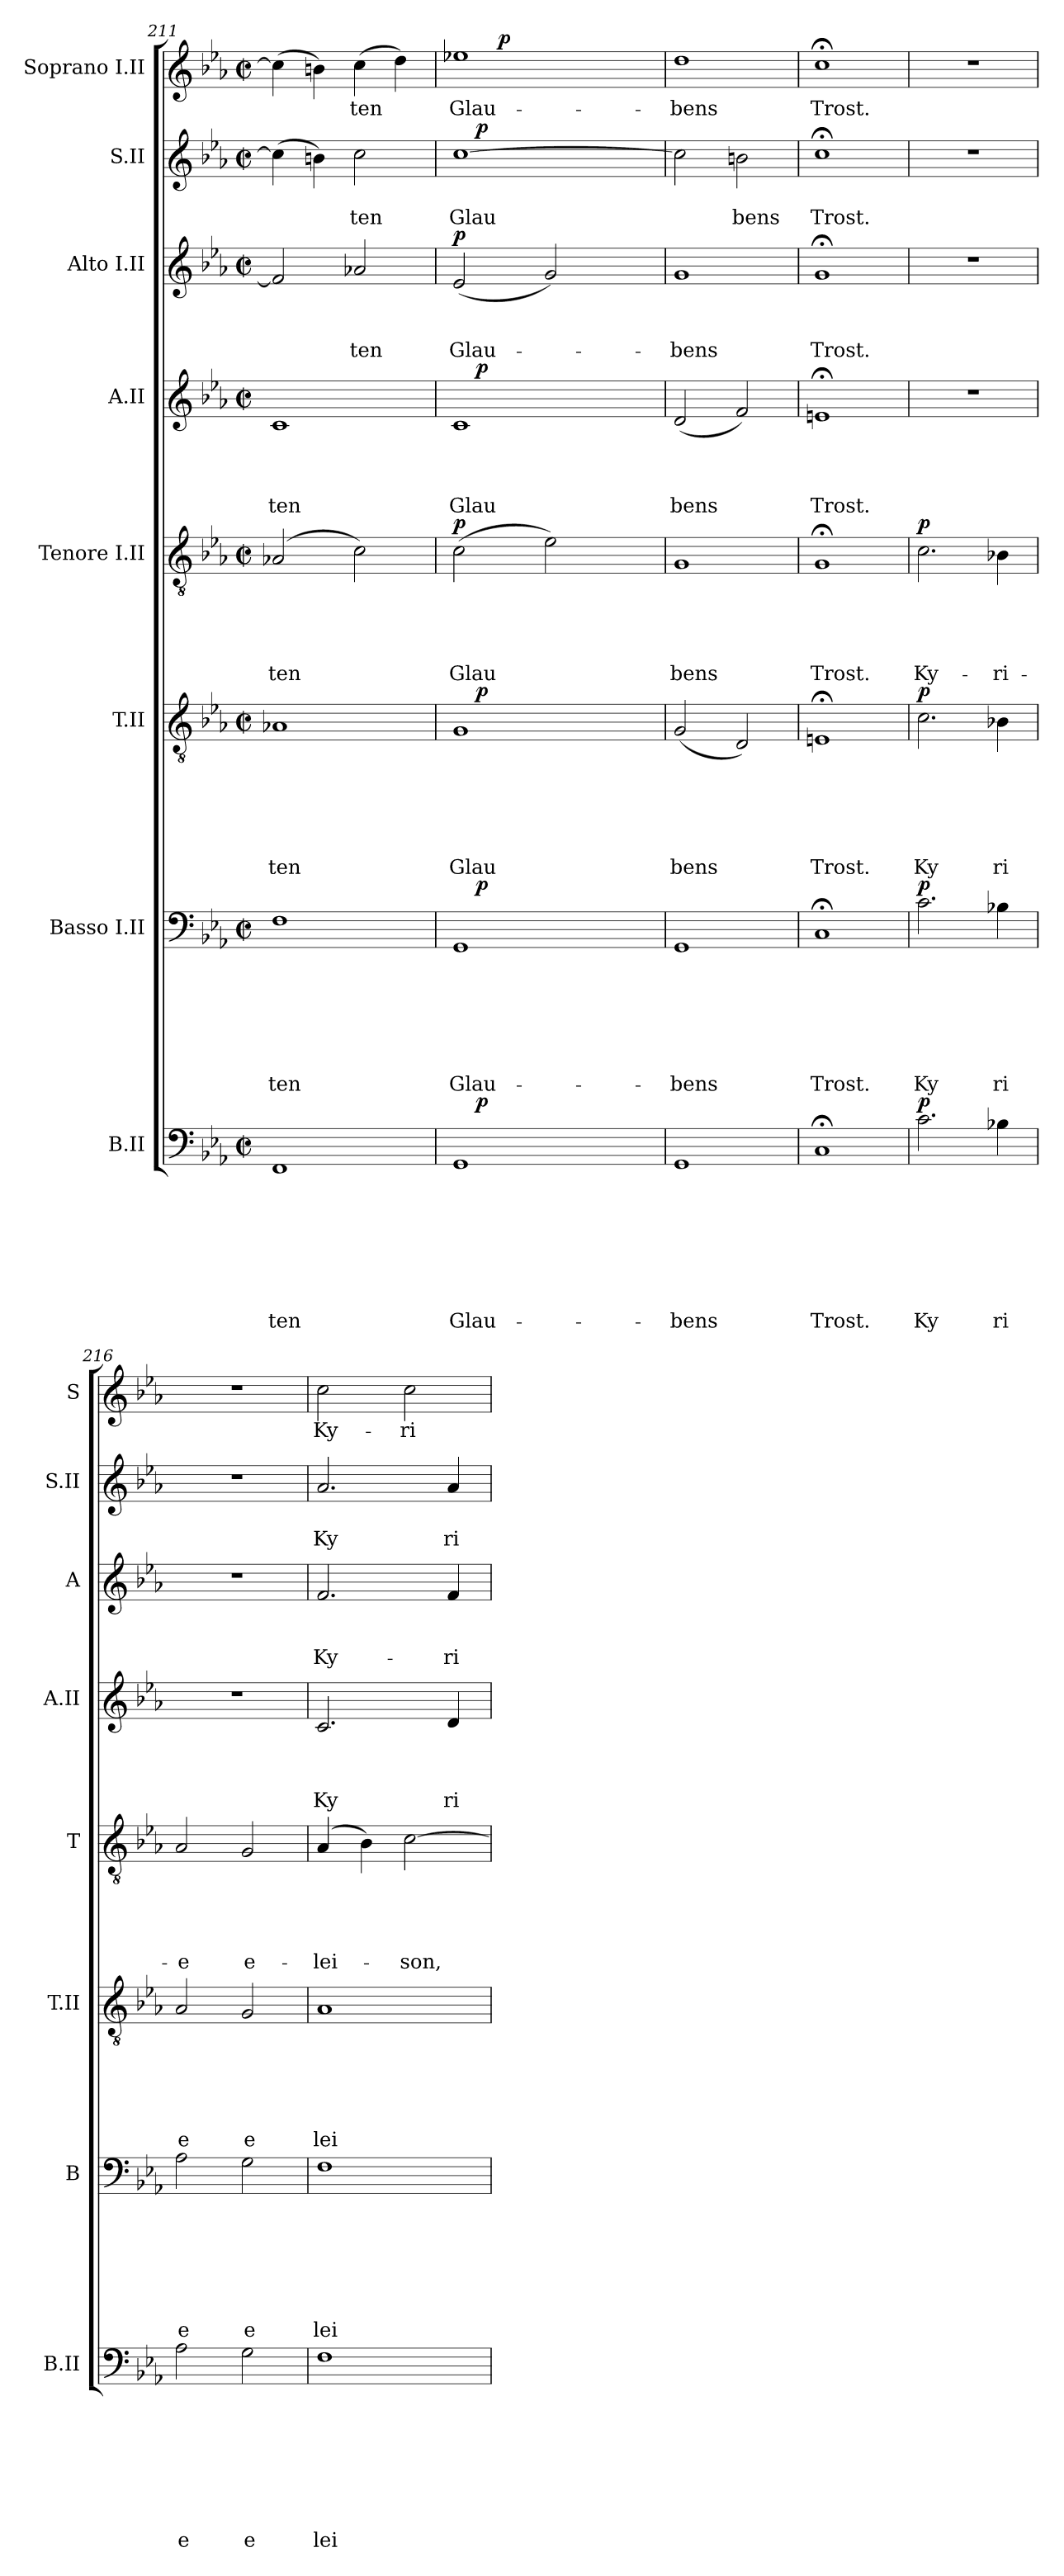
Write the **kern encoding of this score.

**kern	**text	**text	**text	**text	**text	**text	**text	**text	**dynam	**kern	**text	**text	**text	**text	**text	**text	**text	**dynam	**kern	**text	**text	**text	**text	**text	**text	**dynam	**kern	**text	**text	**text	**text	**text	**dynam	**kern	**text	**text	**text	**text	**dynam	**kern	**text	**text	**text	**dynam	**kern	**text	**text	**dynam	**kern	**text	**dynam
*part8	*part8	*part8	*part8	*part8	*part8	*part8	*part8	*part8	*part8	*part7	*part7	*part7	*part7	*part7	*part7	*part7	*part7	*part7	*part6	*part6	*part6	*part6	*part6	*part6	*part6	*part6	*part5	*part5	*part5	*part5	*part5	*part5	*part5	*part4	*part4	*part4	*part4	*part4	*part4	*part3	*part3	*part3	*part3	*part3	*part2	*part2	*part2	*part2	*part1	*part1	*part1
*staff8	*staff8	*staff8	*staff8	*staff8	*staff8	*staff8	*staff8	*staff8	*staff8	*staff7	*staff7	*staff7	*staff7	*staff7	*staff7	*staff7	*staff7	*staff7	*staff6	*staff6	*staff6	*staff6	*staff6	*staff6	*staff6	*staff6	*staff5	*staff5	*staff5	*staff5	*staff5	*staff5	*staff5	*staff4	*staff4	*staff4	*staff4	*staff4	*staff4	*staff3	*staff3	*staff3	*staff3	*staff3	*staff2	*staff2	*staff2	*staff2	*staff1	*staff1	*staff1
*I"B.II	*	*	*	*	*	*	*	*	*	*I"Basso I.II	*	*	*	*	*	*	*	*	*I"T.II	*	*	*	*	*	*	*	*I"Tenore I.II	*	*	*	*	*	*	*I"A.II	*	*	*	*	*	*I"Alto I.II	*	*	*	*	*I"S.II	*	*	*	*I"Soprano I.II	*	*
*I'B.II	*	*	*	*	*	*	*	*	*	*I'B	*	*	*	*	*	*	*	*	*I'T.II	*	*	*	*	*	*	*	*I'T	*	*	*	*	*	*	*I'A.II	*	*	*	*	*	*I'A	*	*	*	*	*I'S.II	*	*	*	*I'S	*	*
*clefF4	*	*	*	*	*	*	*	*	*	*clefF4	*	*	*	*	*	*	*	*	*clefGv2	*	*	*	*	*	*	*	*clefGv2	*	*	*	*	*	*	*clefG2	*	*	*	*	*	*clefG2	*	*	*	*	*clefG2	*	*	*	*clefG2	*	*
*k[b-e-a-]	*	*	*	*	*	*	*	*	*	*k[b-e-a-]	*	*	*	*	*	*	*	*	*k[b-e-a-]	*	*	*	*	*	*	*	*k[b-e-a-]	*	*	*	*	*	*	*k[b-e-a-]	*	*	*	*	*	*k[b-e-a-]	*	*	*	*	*k[b-e-a-]	*	*	*	*k[b-e-a-]	*	*
*E-:	*	*	*	*	*	*	*	*	*	*E-:	*	*	*	*	*	*	*	*	*E-:	*	*	*	*	*	*	*	*E-:	*	*	*	*	*	*	*E-:	*	*	*	*	*	*E-:	*	*	*	*	*E-:	*	*	*	*E-:	*	*
*M2/2	*	*	*	*	*	*	*	*	*	*M2/2	*	*	*	*	*	*	*	*	*M2/2	*	*	*	*	*	*	*	*M2/2	*	*	*	*	*	*	*M2/2	*	*	*	*	*	*M2/2	*	*	*	*	*M2/2	*	*	*	*M2/2	*	*
*met(c|)	*	*	*	*	*	*	*	*	*	*met(c|)	*	*	*	*	*	*	*	*	*met(c|)	*	*	*	*	*	*	*	*met(c|)	*	*	*	*	*	*	*met(c|)	*	*	*	*	*	*met(c|)	*	*	*	*	*met(c|)	*	*	*	*met(c|)	*	*
=211	=211	=211	=211	=211	=211	=211	=211	=211	=211	=211	=211	=211	=211	=211	=211	=211	=211	=211	=211	=211	=211	=211	=211	=211	=211	=211	=211	=211	=211	=211	=211	=211	=211	=211	=211	=211	=211	=211	=211	=211	=211	=211	=211	=211	=211	=211	=211	=211	=211	=211	=211
!	!	!	!	!	!	!	!	!LO:LY:b	!	!	!	!	!	!	!	!	!LO:LY:b	!	!	!	!	!	!	!	!LO:LY:b	!	!	!	!	!	!	!LO:LY:b	!	!	!	!	!	!LO:LY:b	!	!	!	!	!	!	!	!	!	!	!	!	!
1FF	.	.	.	.	.	.	.	-ten	.	1F	.	.	.	.	.	.	-ten	.	1A-X	.	.	.	.	.	ten	.	(>2A-X/	.	.	.	.	ten	.	1c	.	.	.	ten	.	2f/]	.	.	.	.	(>4cc\]	.	.	.	(>4cc\]	.	.
.	.	.	.	.	.	.	.	.	.	.	.	.	.	.	.	.	.	.	.	.	.	.	.	.	.	.	.	.	.	.	.	.	.	.	.	.	.	.	.	.	.	.	.	.	4bn\)	.	.	.	4bn\)	.	.
!	!	!	!	!	!	!	!	!	!	!	!	!	!	!	!	!	!	!	!	!	!	!	!	!	!	!	!	!	!	!	!	!	!	!	!	!	!	!	!	!	!	!	!LO:LY:b	!	!	!	!LO:LY:b	!	!	!LO:LY:b	!
.	.	.	.	.	.	.	.	.	.	.	.	.	.	.	.	.	.	.	.	.	.	.	.	.	.	.	2c\)	.	.	.	.	.	.	.	.	.	.	.	.	2a-X/	.	.	-ten	.	2cc\	.	ten	.	(>4cc\	-ten	.
.	.	.	.	.	.	.	.	.	.	.	.	.	.	.	.	.	.	.	.	.	.	.	.	.	.	.	.	.	.	.	.	.	.	.	.	.	.	.	.	.	.	.	.	.	.	.	.	.	4dd\)	.	.
=212	=212	=212	=212	=212	=212	=212	=212	=212	=212	=212	=212	=212	=212	=212	=212	=212	=212	=212	=212	=212	=212	=212	=212	=212	=212	=212	=212	=212	=212	=212	=212	=212	=212	=212	=212	=212	=212	=212	=212	=212	=212	=212	=212	=212	=212	=212	=212	=212	=212	=212	=212
!	!	!	!	!	!	!	!	!LO:LY:b	!	!	!	!	!	!	!	!	!LO:LY:b	!	!	!	!	!	!	!	!LO:LY:b	!	!	!	!	!	!	!LO:LY:b	!LO:DY:a	!	!	!	!	!LO:LY:b	!	!	!	!	!LO:LY:b	!LO:DY:a	!	!	!LO:LY:b	!	!	!LO:LY:b	!
*^	*	*	*	*	*	*	*	*	*	*^	*	*	*	*	*	*	*	*	*^	*	*	*	*	*	*	*	*	*	*	*	*	*	*	*^	*	*	*	*	*	*	*	*	*	*	*^	*	*	*	*^	*	*
1GG	16.ryy	.	.	.	.	.	.	.	Glau-	.	1GG	16.ryy	.	.	.	.	.	.	Glau-	.	1G	16.ryy	.	.	.	.	.	Glau	.	(>2c\	.	.	.	.	Glau	p	1c	16.ryy	.	.	.	Glau	.	(<2e-/	.	.	Glau-	p	[>1cc	16.ryy	.	Glau	.	1ee-X	8.ryy	Glau-	.
!	!	!	!	!	!	!	!	!	!	!LO:DY:a	!	!	!	!	!	!	!	!	!	!LO:DY:a	!	!	!	!	!	!	!	!	!LO:DY:a	!	!	!	!	!	!	!	!	!	!	!	!	!	!LO:DY:a	!	!	!	!	!	!	!	!	!	!LO:DY:a	!	!	!	!
.	2ryy	.	.	.	.	.	.	.	.	p	.	2ryy	.	.	.	.	.	.	.	p	.	2ryy	.	.	.	.	.	.	p	.	.	.	.	.	.	.	.	2ryy	.	.	.	.	p	.	.	.	.	.	.	2ryy	.	.	p	.	.	.	.
!	!	!	!	!	!	!	!	!	!	!	!	!	!	!	!	!	!	!	!	!	!	!	!	!	!	!	!	!	!	!	!	!	!	!	!	!	!	!	!	!	!	!	!	!	!	!	!	!	!	!	!	!	!	!	!	!	!LO:DY:a
.	.	.	.	.	.	.	.	.	.	.	.	.	.	.	.	.	.	.	.	.	.	.	.	.	.	.	.	.	.	.	.	.	.	.	.	.	.	.	.	.	.	.	.	.	.	.	.	.	.	.	.	.	.	.	2ryy	.	p
.	.	.	.	.	.	.	.	.	.	.	.	.	.	.	.	.	.	.	.	.	.	.	.	.	.	.	.	.	.	2e-\)	.	.	.	.	.	.	.	.	.	.	.	.	.	2g/)	.	.	.	.	.	.	.	.	.	.	.	.	.
.	4ryy	.	.	.	.	.	.	.	.	.	.	4ryy	.	.	.	.	.	.	.	.	.	4ryy	.	.	.	.	.	.	.	.	.	.	.	.	.	.	.	4ryy	.	.	.	.	.	.	.	.	.	.	.	4ryy	.	.	.	.	.	.	.
.	.	.	.	.	.	.	.	.	.	.	.	.	.	.	.	.	.	.	.	.	.	.	.	.	.	.	.	.	.	.	.	.	.	.	.	.	.	.	.	.	.	.	.	.	.	.	.	.	.	.	.	.	.	.	4ryy	.	.
.	8ryy	.	.	.	.	.	.	.	.	.	.	8ryy	.	.	.	.	.	.	.	.	.	8ryy	.	.	.	.	.	.	.	.	.	.	.	.	.	.	.	8ryy	.	.	.	.	.	.	.	.	.	.	.	8ryy	.	.	.	.	.	.	.
.	.	.	.	.	.	.	.	.	.	.	.	.	.	.	.	.	.	.	.	.	.	.	.	.	.	.	.	.	.	.	.	.	.	.	.	.	.	.	.	.	.	.	.	.	.	.	.	.	.	.	.	.	.	.	16ryy	.	.
.	32ryy	.	.	.	.	.	.	.	.	.	.	32ryy	.	.	.	.	.	.	.	.	.	32ryy	.	.	.	.	.	.	.	.	.	.	.	.	.	.	.	32ryy	.	.	.	.	.	.	.	.	.	.	.	32ryy	.	.	.	.	.	.	.
=213	=213	=213	=213	=213	=213	=213	=213	=213	=213	=213	=213	=213	=213	=213	=213	=213	=213	=213	=213	=213	=213	=213	=213	=213	=213	=213	=213	=213	=213	=213	=213	=213	=213	=213	=213	=213	=213	=213	=213	=213	=213	=213	=213	=213	=213	=213	=213	=213	=213	=213	=213	=213	=213	=213	=213	=213	=213
!	!	!	!	!	!	!	!	!	!LO:LY:b	!	!	!	!	!	!	!	!	!	!LO:LY:b	!	!	!	!	!	!	!	!	!LO:LY:b	!	!	!	!	!	!	!LO:LY:b	!	!	!	!	!	!	!LO:LY:b	!	!	!	!	!LO:LY:b	!	!	!	!	!	!	!	!	!LO:LY:b	!
*v	*v	*	*	*	*	*	*	*	*	*	*	*	*	*	*	*	*	*	*	*	*v	*v	*	*	*	*	*	*	*	*	*	*	*	*	*	*	*v	*v	*	*	*	*	*	*	*	*	*	*	*v	*v	*	*	*	*v	*v	*	*
*	*	*	*	*	*	*	*	*	*	*v	*v	*	*	*	*	*	*	*	*	*	*	*	*	*	*	*	*	*	*	*	*	*	*	*	*	*	*	*	*	*	*	*	*	*	*	*	*	*	*	*	*	*
1GG	.	.	.	.	.	.	.	-bens	.	1GG	.	.	.	.	.	.	-bens	.	(<2G/	.	.	.	.	.	bens	.	1G	.	.	.	.	bens	.	(<2d/	.	.	.	bens	.	1g	.	.	-bens	.	2cc\]	.	.	.	1dd	-bens	.
!	!	!	!	!	!	!	!	!	!	!	!	!	!	!	!	!	!	!	!	!	!	!	!	!	!	!	!	!	!	!	!	!	!	!	!	!	!	!	!	!	!	!	!	!	!	!	!LO:LY:b	!	!	!	!
.	.	.	.	.	.	.	.	.	.	.	.	.	.	.	.	.	.	.	2D/)	.	.	.	.	.	.	.	.	.	.	.	.	.	.	2f/)	.	.	.	.	.	.	.	.	.	.	2bn\	.	bens	.	.	.	.
=214	=214	=214	=214	=214	=214	=214	=214	=214	=214	=214	=214	=214	=214	=214	=214	=214	=214	=214	=214	=214	=214	=214	=214	=214	=214	=214	=214	=214	=214	=214	=214	=214	=214	=214	=214	=214	=214	=214	=214	=214	=214	=214	=214	=214	=214	=214	=214	=214	=214	=214	=214
!	!	!	!	!	!	!	!	!LO:LY:b	!	!	!	!	!	!	!	!	!LO:LY:b	!	!	!	!	!	!	!	!LO:LY:b	!	!	!	!	!	!	!LO:LY:b	!	!	!	!	!	!LO:LY:b	!	!	!	!	!LO:LY:b	!	!	!	!LO:LY:b	!	!	!LO:LY:b	!
1C;<	.	.	.	.	.	.	.	Trost.	.	1C;<	.	.	.	.	.	.	Trost.	.	1En;	.	.	.	.	.	Trost.	.	1G;<	.	.	.	.	Trost.	.	1en;	.	.	.	Trost.	.	1g;<	.	.	Trost.	.	1cc;	.	Trost.	.	1cc;	Trost.	.
!!LO:PB:g=z
=215	=215	=215	=215	=215	=215	=215	=215	=215	=215	=215	=215	=215	=215	=215	=215	=215	=215	=215	=215	=215	=215	=215	=215	=215	=215	=215	=215	=215	=215	=215	=215	=215	=215	=215	=215	=215	=215	=215	=215	=215	=215	=215	=215	=215	=215	=215	=215	=215	=215	=215	=215
!	!	!	!	!	!	!	!	!LO:LY:b	!LO:DY:a	!	!	!	!	!	!	!	!LO:LY:b	!LO:DY:a	!	!	!	!	!	!	!LO:LY:b	!LO:DY:a	!	!	!	!	!	!LO:LY:b	!LO:DY:a	!	!	!	!	!	!	!	!	!	!	!	!	!	!	!	!	!	!
2.c\	.	.	.	.	.	.	.	Ky	p	2.c\	.	.	.	.	.	.	Ky	p	2.c\	.	.	.	.	.	Ky	p	2.c\	.	.	.	.	Ky-	p	1r	.	.	.	.	.	1r	.	.	.	.	1r	.	.	.	1r	.	.
!	!	!	!	!	!	!	!	!LO:LY:b	!	!	!	!	!	!	!	!	!LO:LY:b	!	!	!	!	!	!	!	!LO:LY:b	!	!	!	!	!	!	!LO:LY:b	!	!	!	!	!	!	!	!	!	!	!	!	!	!	!	!	!	!	!
4B-X\	.	.	.	.	.	.	.	ri	.	4B-X\	.	.	.	.	.	.	ri	.	4B-X\	.	.	.	.	.	ri	.	4B-X\	.	.	.	.	-ri-	.	.	.	.	.	.	.	.	.	.	.	.	.	.	.	.	.	.	.
=216	=216	=216	=216	=216	=216	=216	=216	=216	=216	=216	=216	=216	=216	=216	=216	=216	=216	=216	=216	=216	=216	=216	=216	=216	=216	=216	=216	=216	=216	=216	=216	=216	=216	=216	=216	=216	=216	=216	=216	=216	=216	=216	=216	=216	=216	=216	=216	=216	=216	=216	=216
!	!	!	!	!	!	!	!	!LO:LY:b	!	!	!	!	!	!	!	!	!LO:LY:b	!	!	!	!	!	!	!	!LO:LY:b	!	!	!	!	!	!	!LO:LY:b	!	!	!	!	!	!	!	!	!	!	!	!	!	!	!	!	!	!	!
2A-\	.	.	.	.	.	.	.	e	.	2A-\	.	.	.	.	.	.	e	.	2A-/	.	.	.	.	.	e	.	2A-/	.	.	.	.	-e	.	1r	.	.	.	.	.	1r	.	.	.	.	1r	.	.	.	1r	.	.
!	!	!	!	!	!	!	!	!LO:LY:b	!	!	!	!	!	!	!	!	!LO:LY:b	!	!	!	!	!	!	!	!LO:LY:b	!	!	!	!	!	!	!LO:LY:b	!	!	!	!	!	!	!	!	!	!	!	!	!	!	!	!	!	!	!
2G\	.	.	.	.	.	.	.	e	.	2G\	.	.	.	.	.	.	e	.	2G/	.	.	.	.	.	e	.	2G/	.	.	.	.	e-	.	.	.	.	.	.	.	.	.	.	.	.	.	.	.	.	.	.	.
=217	=217	=217	=217	=217	=217	=217	=217	=217	=217	=217	=217	=217	=217	=217	=217	=217	=217	=217	=217	=217	=217	=217	=217	=217	=217	=217	=217	=217	=217	=217	=217	=217	=217	=217	=217	=217	=217	=217	=217	=217	=217	=217	=217	=217	=217	=217	=217	=217	=217	=217	=217
!	!	!	!	!	!	!	!	!LO:LY:b	!	!	!	!	!	!	!	!	!LO:LY:b	!	!	!	!	!	!	!	!LO:LY:b	!	!	!	!	!	!	!LO:LY:b	!	!	!	!	!	!LO:LY:b	!	!	!	!	!LO:LY:b	!	!	!	!LO:LY:b	!	!	!LO:LY:b	!
1F	.	.	.	.	.	.	.	lei	.	1F	.	.	.	.	.	.	lei	.	1A-	.	.	.	.	.	lei	.	(>4A-/	.	.	.	.	-lei-	.	2.c/	.	.	.	Ky	.	2.f/	.	.	Ky-	.	2.a-/	.	Ky	.	2cc\	Ky-	.
.	.	.	.	.	.	.	.	.	.	.	.	.	.	.	.	.	.	.	.	.	.	.	.	.	.	.	4B-\)	.	.	.	.	.	.	.	.	.	.	.	.	.	.	.	.	.	.	.	.	.	.	.	.
!	!	!	!	!	!	!	!	!	!	!	!	!	!	!	!	!	!	!	!	!	!	!	!	!	!	!	!	!	!	!	!	!LO:LY:b	!	!	!	!	!	!	!	!	!	!	!	!	!	!	!	!	!	!LO:LY:b	!
.	.	.	.	.	.	.	.	.	.	.	.	.	.	.	.	.	.	.	.	.	.	.	.	.	.	.	[>2c\	.	.	.	.	-son,	.	.	.	.	.	.	.	.	.	.	.	.	.	.	.	.	2cc\	-ri-	.
!	!	!	!	!	!	!	!	!	!	!	!	!	!	!	!	!	!	!	!	!	!	!	!	!	!	!	!	!	!	!	!	!	!	!	!	!	!	!LO:LY:b	!	!	!	!	!LO:LY:b	!	!	!	!LO:LY:b	!	!	!	!
.	.	.	.	.	.	.	.	.	.	.	.	.	.	.	.	.	.	.	.	.	.	.	.	.	.	.	.	.	.	.	.	.	.	4d/	.	.	.	ri	.	4f/	.	.	-ri-	.	4a-/	.	ri	.	.	.	.
=	=	=	=	=	=	=	=	=	=	=	=	=	=	=	=	=	=	=	=	=	=	=	=	=	=	=	=	=	=	=	=	=	=	=	=	=	=	=	=	=	=	=	=	=	=	=	=	=	=	=	=
*-	*-	*-	*-	*-	*-	*-	*-	*-	*-	*-	*-	*-	*-	*-	*-	*-	*-	*-	*-	*-	*-	*-	*-	*-	*-	*-	*-	*-	*-	*-	*-	*-	*-	*-	*-	*-	*-	*-	*-	*-	*-	*-	*-	*-	*-	*-	*-	*-	*-	*-	*-
